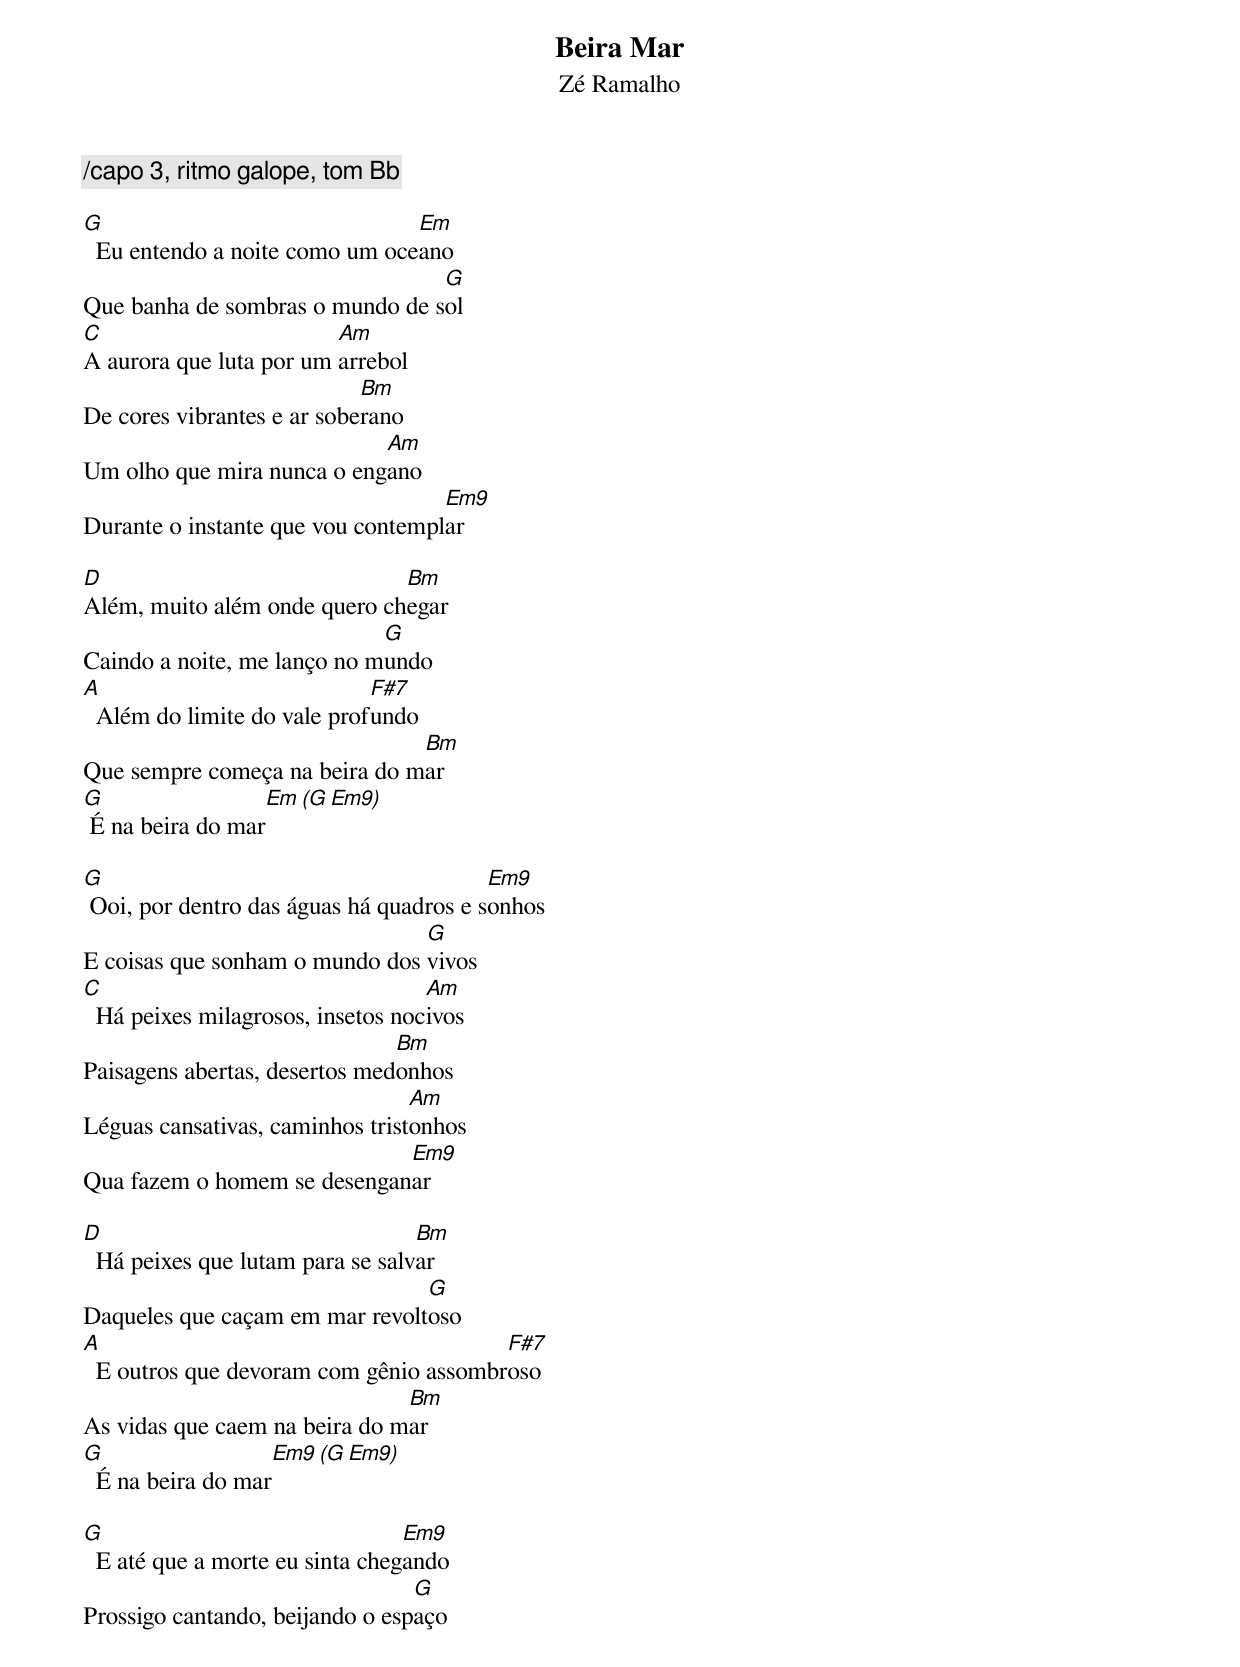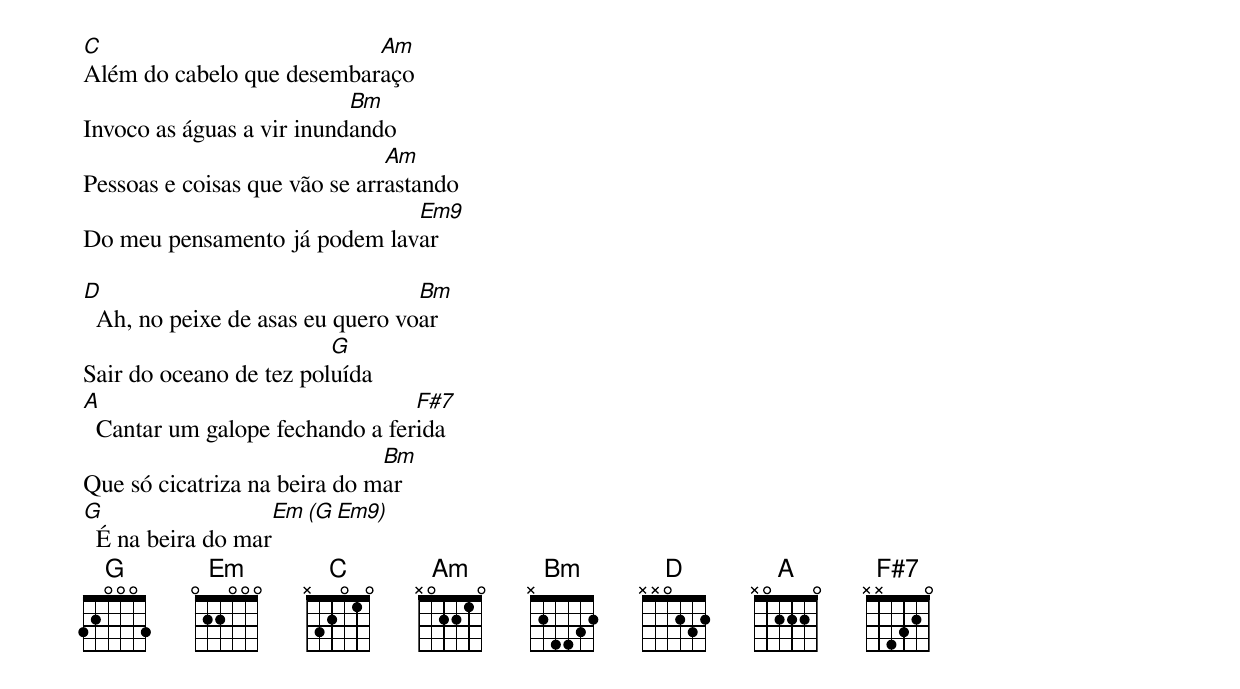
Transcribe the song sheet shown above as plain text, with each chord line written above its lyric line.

Beira Mar
Zé Ramalho

/capo 3, ritmo galope, tom Bb

G                               Em
  Eu entendo a noite como um oceano
                                 G
Que banha de sombras o mundo de sol
C                        Am
A aurora que luta por um arrebol
                            Bm
De cores vibrantes e ar soberano
                            Am
Um olho que mira nunca o engano
                                   Em9
Durante o instante que vou contemplar

D                             Bm
Além, muito além onde quero chegar
                             G
Caindo a noite, me lanço no mundo
A                            F#7
  Além do limite do vale profundo
                               Bm
Que sempre começa na beira do mar
G                 Em    (G Em9)
 É na beira do mar

G                                        Em9
 Ooi, por dentro das águas há quadros e sonhos
                                G
E coisas que sonham o mundo dos vivos
C                                  Am
  Há peixes milagrosos, insetos nocivos
                               Bm
Paisagens abertas, desertos medonhos
                                 Am
Léguas cansativas, caminhos tristonhos
                             Em9
Qua fazem o homem se desenganar

D                                 Bm
  Há peixes que lutam para se salvar
                                G
Daqueles que caçam em mar revoltoso
A                                       F#7
  E outros que devoram com gênio assombroso
                               Bm
As vidas que caem na beira do mar
G                  Em9    (G Em9)
  É na beira do mar

G                                Em9
  E até que a morte eu sinta chegando
                                 G
Prossigo cantando, beijando o espaço
C                          Am
Além do cabelo que desembaraço
                           Bm
Invoco as águas a vir inundando
                               Am
Pessoas e coisas que vão se arrastando
                              Em9
Do meu pensamento já podem lavar

D                                 Bm
  Ah, no peixe de asas eu quero voar
                         G
Sair do oceano de tez poluída
A                                F#7
  Cantar um galope fechando a ferida
                              Bm
Que só cicatriza na beira do mar
G                  Em    (G Em9)
  É na beira do mar
